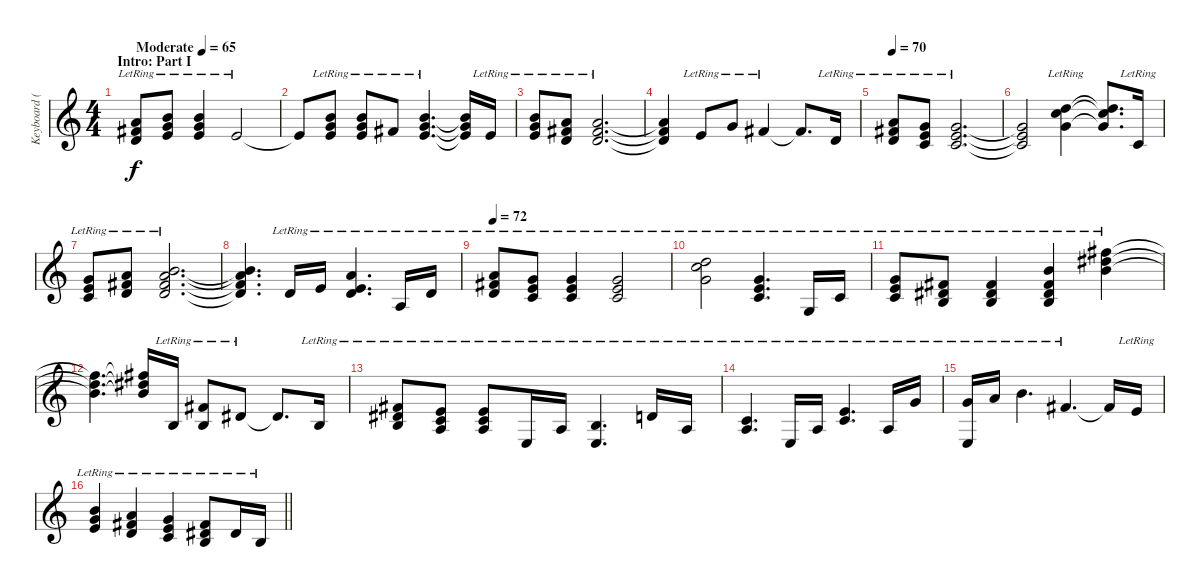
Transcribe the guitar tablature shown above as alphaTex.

\track ("Keyboard (Piano: Right Hand)" "Keyboard (") {instrument electricgrandpiano}
\staff {score}
\tuning (E4 B3 G3 D3 A2 E2) {hide}
\ts (4 4)
\section ("" "Intro: Part I")
\tempo (65 "Moderate")
\tempo 68
\tempo (65 "Moderate")
\clef g2
\ks c
(5.1{lr} 7.2{lr} 7.3{lr}).8{dy f instrument electricgrandpiano} (7.1{lr} 8.2{lr} 9.3{lr}).8 (7.1{lr} 8.2{lr} 9.3{lr}).4 9.3{lr}.2 |
9.3{t}.8 (7.1{lr} 8.2{lr} 9.3{lr}).8 (7.1{lr} 8.2{lr} 9.3{lr}).8 7.2{lr}.8 (7.1{lr} 8.2{lr} 9.3{lr}).4{d} (7.1{t} 8.2{t} 9.3{t}).16 9.3{lr}.16 |
(7.1{lr} 8.2{lr} 9.3{lr}).8 (5.1{lr} 7.2{lr} 7.3{lr}).8 (5.1{lr} 7.2{lr} 7.3{lr}).2{d} |
(5.1{t} 7.2{t} 7.3{t}).4 5.2{lr}.8 3.1{lr}.8 2.1{lr}.4 2.1{t}.8{d} 3.2{lr}.16 |
\tempo 70
(5.1{lr} 7.2{lr} 7.3{lr}).8 (3.1{lr} 5.2{lr} 5.3{lr}).8 (3.1{lr} 5.2{lr} 5.3{lr}).2{d} |
(3.1{t} 5.2{t} 5.3{t}).2 (10.1{lr} 13.2{lr} 12.3{lr}).4 (10.1{t} 13.2{t} 12.3{t}).8{d} 10.4{lr}.16 |
(8.2{lr} 9.3{lr} 10.4{lr}).8 (10.2{lr} 11.3{lr} 12.4{lr}).8 (7.1{lr} 10.2{lr} 11.3{lr} 12.4{lr}).2{d} |
(7.1{t} 10.2{t} 11.3{t} 12.4{t}).4{d} 7.3{lr}.16 5.2{lr}.16 (5.1{lr} 5.2{lr} 7.3{lr}).4{d} 7.4{lr}.16 7.3{lr}.16 |
\tempo 72
(5.1{lr} 7.2{lr} 7.3{lr}).8 (3.1{lr} 5.2{lr} 5.3{lr}).8 (3.1{lr} 5.2{lr} 5.3{lr}).4 (3.1{lr} 5.2{lr} 5.3{lr}).2 |
(10.1{lr} 13.2{lr} 12.3{lr}).2 (0.1{lr} 8.2{lr} 10.4{lr}).4{d} 0.3{lr}.16 5.3{lr}.16 |
(3.1{lr} 5.2{lr} 5.3{lr}).8 (2.1{lr} 4.2{lr} 4.3{lr}).8 (2.1{lr} 4.2{lr} 4.3{lr}).4 (7.1{lr} 7.2{lr} 8.3{lr} 9.4{lr}).4 (14.1{lr} 16.2{lr} 16.3{lr}).4 |
(14.1{t} 16.2{t} 16.3{t}).4{d} (14.1{t} 16.2{t} 16.3{t}).16 4.3{lr}.16 (2.1{lr} 0.2{lr}).8 4.2{lr}.8 4.2{t}.8{d} 0.2{lr}.16 |
(2.1{lr} 4.2{lr} 4.3{lr}).8 (0.1{lr} 1.2{lr} 2.3{lr}).8 (0.1{lr} 1.2{lr} 2.3{lr}).8 2.4{lr}.16 2.3{lr}.16 (0.2{lr} 2.4{lr}).4{d} 3.2{lr}.16 2.3{lr}.16 |
(1.2{lr} 2.3{lr}).4{d} 2.4{lr}.16 2.3{lr}.16 (0.1{lr} 1.2{lr}).4{d} 2.3{lr}.16 3.1{lr}.16 |
(3.1{lr} 2.4{lr}).16 5.1{lr}.16 7.1{lr}.4{d} 7.2{lr}.4{d} 7.2{t}.16 0.1{lr}.16 |
\barLineRight lightlight
(7.1{lr} 8.2{lr} 9.3{lr}).4 (5.1{lr} 7.2{lr} 7.3{lr}).4 (3.1{lr} 5.2{lr} 5.3{lr}).4 (2.1{lr} 4.2{lr} 4.3{lr}).8 4.2{lr}.16 4.3{lr}.16
